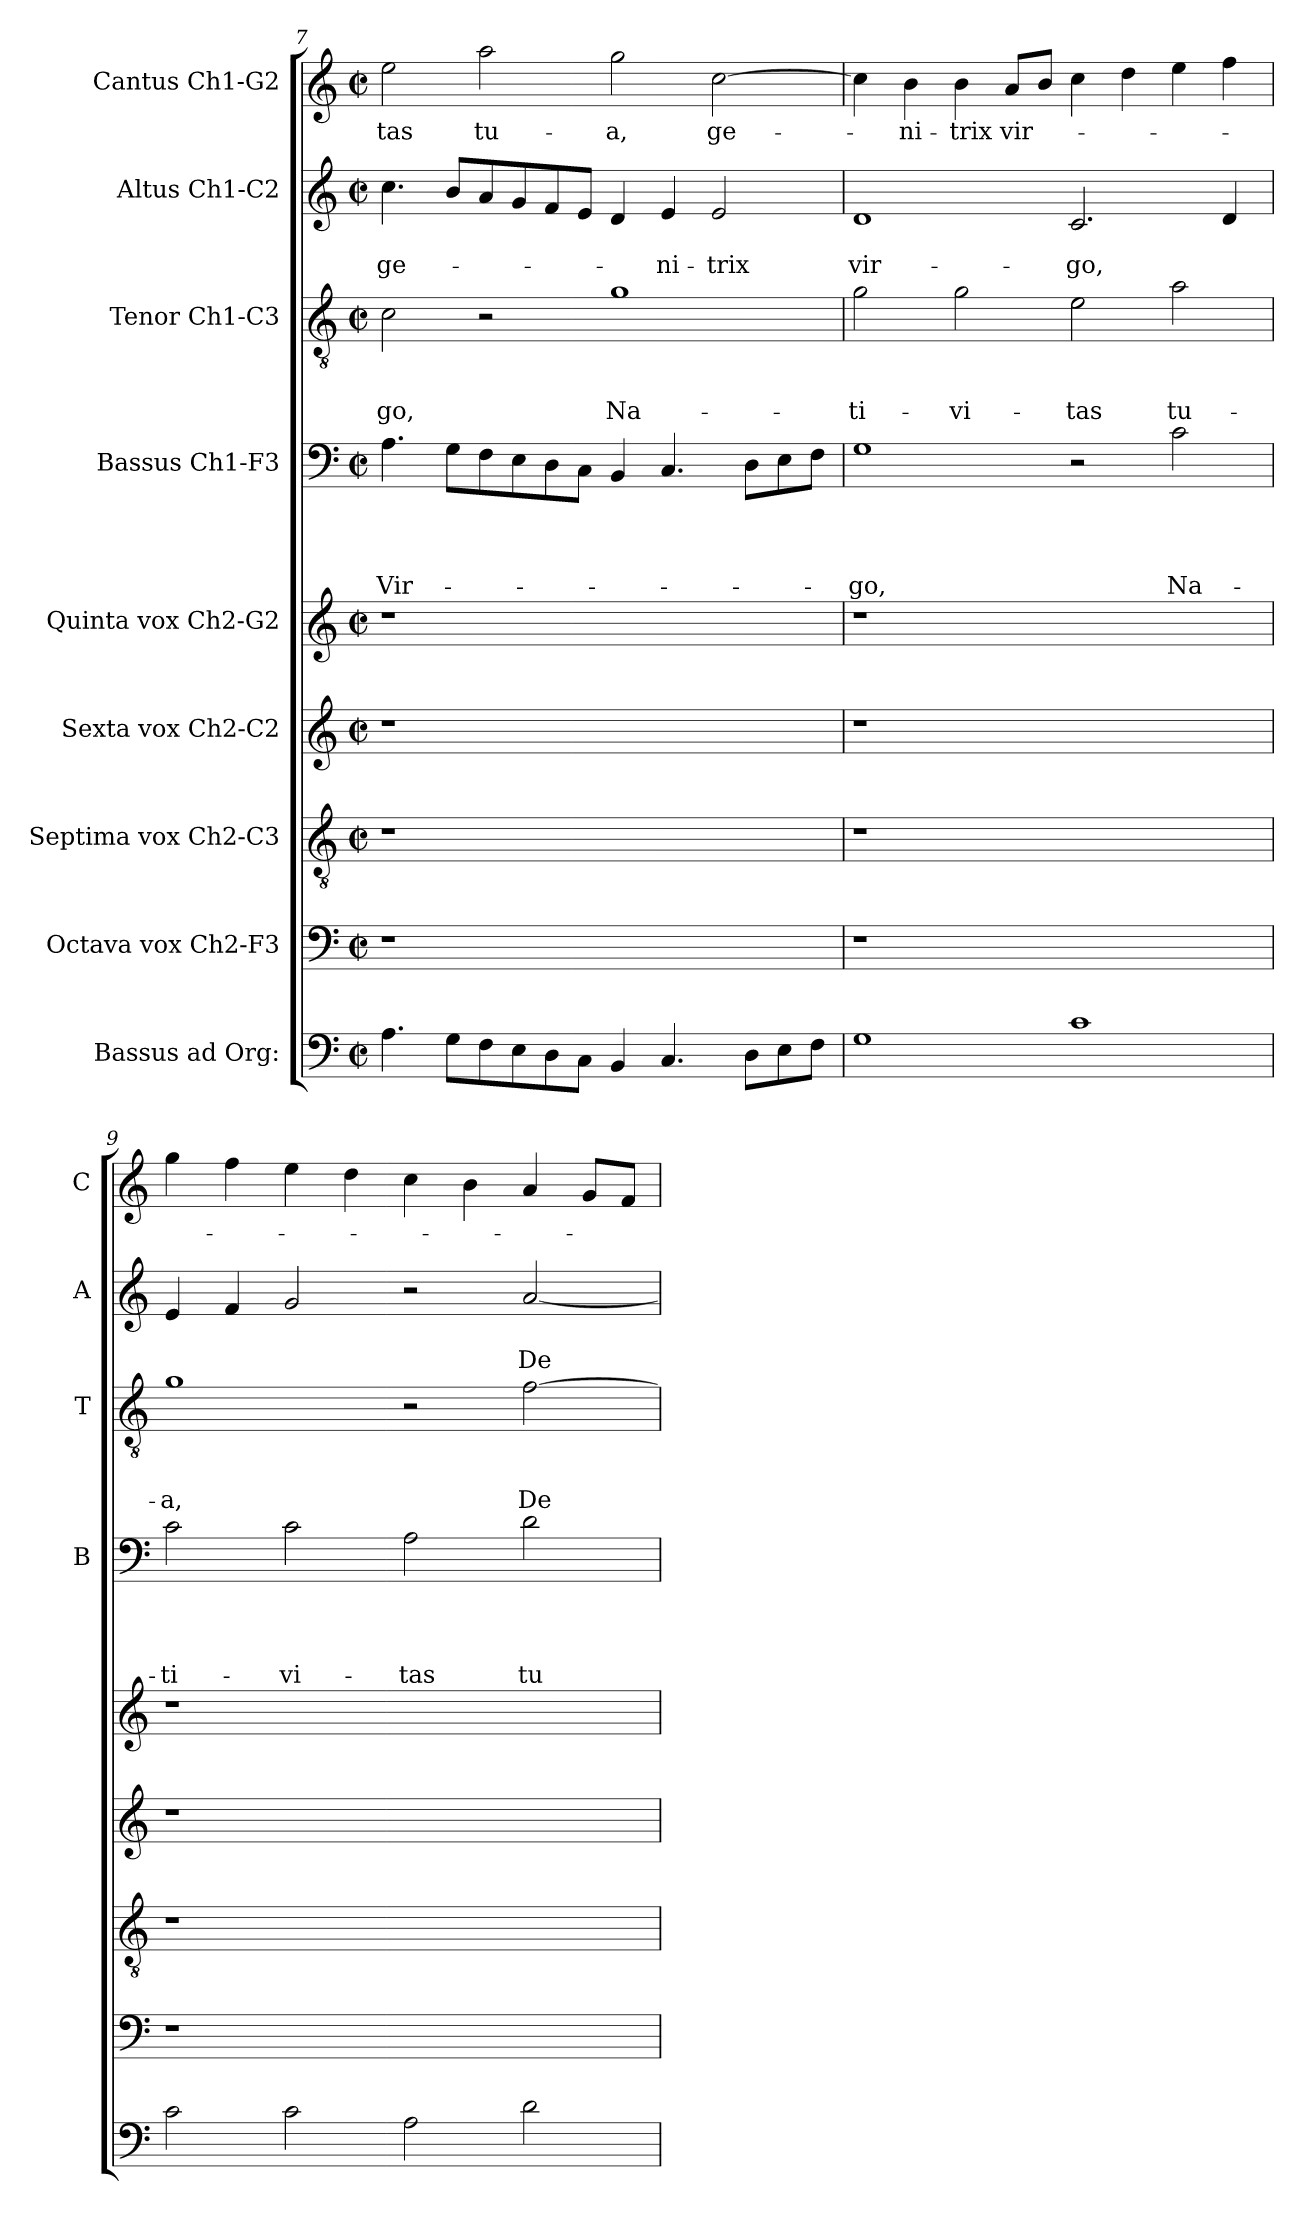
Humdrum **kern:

**kern	**kern	**kern	**kern	**kern	**kern	**text	**text	**text	**text	**kern	**text	**text	**text	**kern	**text	**text	**kern	**text
*part9	*part8	*part7	*part6	*part5	*part4	*part4	*part4	*part4	*part4	*part3	*part3	*part3	*part3	*part2	*part2	*part2	*part1	*part1
*staff9	*staff8	*staff7	*staff6	*staff5	*staff4	*staff4	*staff4	*staff4	*staff4	*staff3	*staff3	*staff3	*staff3	*staff2	*staff2	*staff2	*staff1	*staff1
*I"Bassus ad Org:	*I"Octava vox Ch2-F3	*I"Septima vox Ch2-C3	*I"Sexta vox Ch2-C2	*I"Quinta vox Ch2-G2	*I"Bassus Ch1-F3	*	*	*	*	*I"Tenor Ch1-C3	*	*	*	*I"Altus Ch1-C2	*	*	*I"Cantus Ch1-G2	*
*	*	*	*	*	*I'B	*	*	*	*	*I'T	*	*	*	*I'A	*	*	*I'C	*
*clefF4	*clefF4	*clefGv2	*clefG2	*clefG2	*clefF4	*	*	*	*	*clefGv2	*	*	*	*clefG2	*	*	*clefG2	*
*k[]	*k[]	*k[]	*k[]	*k[]	*k[]	*	*	*	*	*k[]	*	*	*	*k[]	*	*	*k[]	*
*C:	*C:	*C:	*C:	*C:	*C:	*	*	*	*	*C:	*	*	*	*C:	*	*	*C:	*
*M2/2	*M2/2	*M2/2	*M2/2	*M2/2	*M2/2	*	*	*	*	*M2/2	*	*	*	*M2/2	*	*	*M2/2	*
*met(c|)	*met(c|)	*met(c|)	*met(c|)	*met(c|)	*met(c|)	*	*	*	*	*met(c|)	*	*	*	*met(c|)	*	*	*met(c|)	*
=7	=7	=7	=7	=7	=7	=7	=7	=7	=7	=7	=7	=7	=7	=7	=7	=7	=7	=7
!	!	!	!	!	!	!	!	!	!LO:LY:b	!	!	!	!LO:LY:b	!	!	!LO:LY:b	!	!LO:LY:b
4.A\	1r	1r	1r	1r	4.A\	.	.	.	Vir-	2c\	.	.	-go,	4.cc\	.	ge-	2ee\	-tas
8G\L	.	.	.	.	8G\L	.	.	.	.	.	.	.	.	8b/L	.	.	.	.
!	!	!	!	!	!	!	!	!	!	!	!	!	!	!	!	!	!	!LO:LY:b
8F\	.	.	.	.	8F\	.	.	.	.	2r	.	.	.	8a/	.	.	2aa\	tu-
8E\	.	.	.	.	8E\	.	.	.	.	.	.	.	.	8g/	.	.	.	.
8D\	.	.	.	.	8D\	.	.	.	.	.	.	.	.	8f/	.	.	.	.
8C\J	.	.	.	.	8C\J	.	.	.	.	.	.	.	.	8e/J	.	.	.	.
!	!	!	!	!	!	!	!	!	!	!	!	!	!LO:LY:b	!	!	!	!	!LO:LY:b
4BB/	1ryy	1ryy	1ryy	1ryy	4BB/	.	.	.	.	1g	.	.	Na-	4d/	.	.	2gg\	-a,
!	!	!	!	!	!	!	!	!	!	!	!	!	!	!	!	!LO:LY:b	!	!
4.C/	.	.	.	.	4.C/	.	.	.	.	.	.	.	.	4e/	.	-ni-	.	.
!	!	!	!	!	!	!	!	!	!	!	!	!	!	!	!	!LO:LY:b	!	!LO:LY:b
.	.	.	.	.	.	.	.	.	.	.	.	.	.	2e/	.	-trix	[2cc\	ge-
8D\L	.	.	.	.	8D\L	.	.	.	.	.	.	.	.	.	.	.	.	.
8E\	.	.	.	.	8E\	.	.	.	.	.	.	.	.	.	.	.	.	.
8F\J	.	.	.	.	8F\J	.	.	.	.	.	.	.	.	.	.	.	.	.
=8	=8	=8	=8	=8	=8	=8	=8	=8	=8	=8	=8	=8	=8	=8	=8	=8	=8	=8
!	!	!	!	!	!	!	!	!	!LO:LY:b	!	!	!	!LO:LY:b	!	!	!LO:LY:b	!	!
1G	1r	1r	1r	1r	1G	.	.	.	-go,	2g\	.	.	-ti-	1d	.	vir-	4cc\]	.
!	!	!	!	!	!	!	!	!	!	!	!	!	!	!	!	!	!	!LO:LY:b
.	.	.	.	.	.	.	.	.	.	.	.	.	.	.	.	.	4b\	-ni-
!	!	!	!	!	!	!	!	!	!	!	!	!	!LO:LY:b	!	!	!	!	!LO:LY:b
.	.	.	.	.	.	.	.	.	.	2g\	.	.	-vi-	.	.	.	4b\	-trix
!	!	!	!	!	!	!	!	!	!	!	!	!	!	!	!	!	!	!LO:LY:b
.	.	.	.	.	.	.	.	.	.	.	.	.	.	.	.	.	8a/L	vir-
.	.	.	.	.	.	.	.	.	.	.	.	.	.	.	.	.	8b/J	.
!	!	!	!	!	!	!	!	!	!	!	!	!	!LO:LY:b	!	!	!LO:LY:b	!	!
1c	1ryy	1ryy	1ryy	1ryy	2r	.	.	.	.	2e\	.	.	-tas	2.c/	.	-go,	4cc\	.
.	.	.	.	.	.	.	.	.	.	.	.	.	.	.	.	.	4dd\	.
!	!	!	!	!	!	!	!	!	!LO:LY:b	!	!	!	!LO:LY:b	!	!	!	!	!
.	.	.	.	.	2c\	.	.	.	Na-	2a\	.	.	tu-	.	.	.	4ee\	.
.	.	.	.	.	.	.	.	.	.	.	.	.	.	4d/	.	.	4ff\	.
!!LO:PB:g=z
=9	=9	=9	=9	=9	=9	=9	=9	=9	=9	=9	=9	=9	=9	=9	=9	=9	=9	=9
!	!	!	!	!	!	!	!	!	!LO:LY:b	!	!	!	!LO:LY:b	!	!	!	!	!
2c\	1r	1r	1r	1r	2c\	.	.	.	-ti-	1g	.	.	-a,	4e/	.	.	4gg\	.
.	.	.	.	.	.	.	.	.	.	.	.	.	.	4f/	.	.	4ff\	.
!	!	!	!	!	!	!	!	!	!LO:LY:b	!	!	!	!	!	!	!	!	!
2c\	.	.	.	.	2c\	.	.	.	-vi-	.	.	.	.	2g/	.	.	4ee\	.
.	.	.	.	.	.	.	.	.	.	.	.	.	.	.	.	.	4dd\	.
!	!	!	!	!	!	!	!	!	!LO:LY:b	!	!	!	!	!	!	!	!	!
2A\	1ryy	1ryy	1ryy	1ryy	2A\	.	.	.	-tas	2r	.	.	.	2r	.	.	4cc\	.
.	.	.	.	.	.	.	.	.	.	.	.	.	.	.	.	.	4b\	.
!	!	!	!	!	!	!	!	!	!LO:LY:b	!	!	!	!LO:LY:b	!	!	!LO:LY:b	!	!
2d\	.	.	.	.	2d\	.	.	.	tu-	[2f\	.	.	De-	[2a/	.	De-	4a/	.
.	.	.	.	.	.	.	.	.	.	.	.	.	.	.	.	.	8g/L	.
.	.	.	.	.	.	.	.	.	.	.	.	.	.	.	.	.	8f/J	.
=	=	=	=	=	=	=	=	=	=	=	=	=	=	=	=	=	=	=
*-	*-	*-	*-	*-	*-	*-	*-	*-	*-	*-	*-	*-	*-	*-	*-	*-	*-	*-
